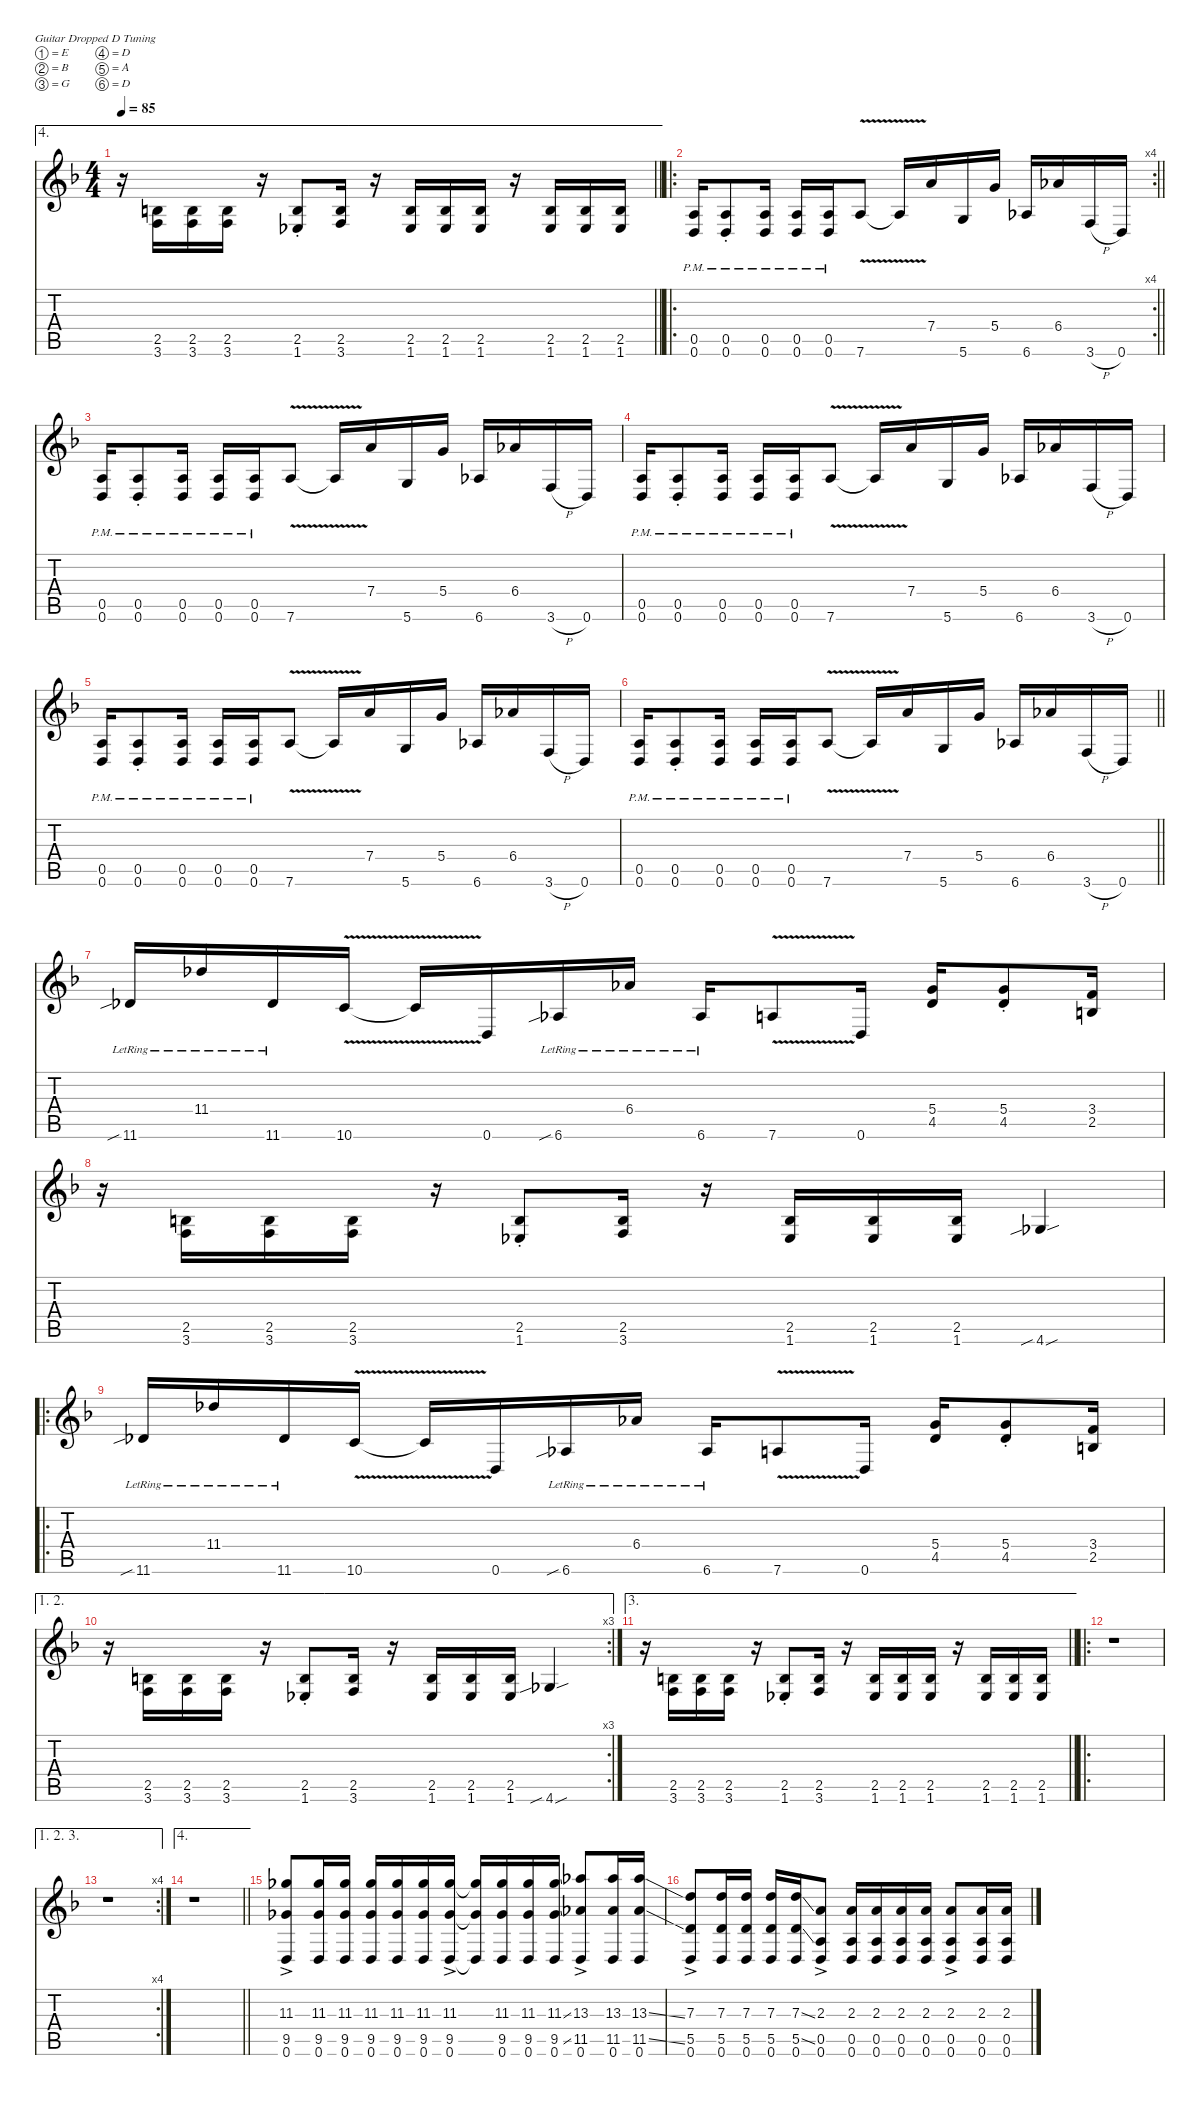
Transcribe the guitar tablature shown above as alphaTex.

\defaultSystemsLayout 4
\hideDynamics
\bracketExtendMode nobrackets
\singleTrackTrackNamePolicy hidden
\multiTrackTrackNamePolicy hidden
\firstSystemTrackNameMode fullname
\firstSystemTrackNameOrientation horizontal
\otherSystemsTrackNameOrientation horizontal
\track ("Distorted Guitar 1" "dist.guit.") {instrument distortionguitar}
\staff {score tabs}
\tuning (E4 B3 G3 D3 A2 D2)
\ae 4
\ts (4 4)
\tempo 85
\clef g2
\barLineRight lightlight
\ks f
r.16{dy f beam Down} (2.5{acc forcenatural} 3.6{acc forcenatural}).16{beam Up} (2.5{acc forcenatural} 3.6{acc forcenatural}).16{beam Up} (2.5{acc forcenatural} 3.6{acc forcenatural}).16{beam Up} r.16{beam Up} (2.5{st acc forcenatural} 1.6{st acc b}).8{beam Up} (2.5{acc forcenatural} 3.6{acc forcenatural}).16{beam Up} r.16{beam Up} (2.5{acc forcenatural} 1.6{acc b}).16{beam Up} (2.5{acc forcenatural} 1.6{acc b}).16{beam Up} (2.5{acc forcenatural} 1.6{acc b}).16{beam Up} r.16{beam Up} (2.5{acc forcenatural} 1.6{acc b}).16{beam Up} (2.5{acc forcenatural} 1.6{acc b}).16{beam Up} (2.5{acc forcenatural} 1.6{acc b}).16{beam Up} |
\ro
\rc 4
\barLineRight lightlight
(0.5{pm acc forcenatural} 0.6{pm acc forcenatural}).16{beam Up} (0.5{pm st acc forcenatural} 0.6{pm st acc forcenatural}).8{beam Up} (0.5{pm acc forcenatural} 0.6{pm acc forcenatural}).16{beam Up} (0.5{pm acc forcenatural} 0.6{pm acc forcenatural}).16{beam Up} (0.5{pm acc forcenatural} 0.6{pm acc forcenatural}).16{beam Up} 7.6{v acc forcenatural}.8{beam Up} 7.6{v t acc forcenatural}.16{beam Up} 7.4{acc forcenatural}.16{beam Up} 5.6{acc forcenatural}.16{beam Up} 5.4{acc forcenatural}.16{beam Up} 6.6{acc b}.16{beam Up} 6.4{acc b}.16{beam Up} 3.6{h acc forcenatural}.16{beam Up} 0.6{acc forcenatural}.16{beam Up} |
(0.5{pm acc forcenatural} 0.6{pm acc forcenatural}).16{beam Up} (0.5{pm st acc forcenatural} 0.6{pm st acc forcenatural}).8{beam Up} (0.5{pm acc forcenatural} 0.6{pm acc forcenatural}).16{beam Up} (0.5{pm acc forcenatural} 0.6{pm acc forcenatural}).16{beam Up} (0.5{pm acc forcenatural} 0.6{pm acc forcenatural}).16{beam Up} 7.6{v acc forcenatural}.8{beam Up} 7.6{v t acc forcenatural}.16{beam Up} 7.4{acc forcenatural}.16{beam Up} 5.6{acc forcenatural}.16{beam Up} 5.4{acc forcenatural}.16{beam Up} 6.6{acc b}.16{beam Up} 6.4{acc b}.16{beam Up} 3.6{h acc forcenatural}.16{beam Up} 0.6{acc forcenatural}.16{beam Up} |
(0.5{pm acc forcenatural} 0.6{pm acc forcenatural}).16{dy fff beam Up} (0.5{pm st acc forcenatural} 0.6{pm st acc forcenatural}).8{beam Up} (0.5{pm acc forcenatural} 0.6{pm acc forcenatural}).16{beam Up} (0.5{pm acc forcenatural} 0.6{pm acc forcenatural}).16{beam Up} (0.5{pm acc forcenatural} 0.6{pm acc forcenatural}).16{beam Up} 7.6{v acc forcenatural}.8{beam Up} 7.6{v t acc forcenatural}.16{beam Up} 7.4{acc forcenatural}.16{beam Up} 5.6{acc forcenatural}.16{beam Up} 5.4{acc forcenatural}.16{beam Up} 6.6{acc b}.16{beam Up} 6.4{acc b}.16{beam Up} 3.6{h acc forcenatural}.16{beam Up} 0.6{acc forcenatural}.16{beam Up} |
(0.5{pm acc forcenatural} 0.6{pm acc forcenatural}).16{beam Up} (0.5{pm st acc forcenatural} 0.6{pm st acc forcenatural}).8{beam Up} (0.5{pm acc forcenatural} 0.6{pm acc forcenatural}).16{beam Up} (0.5{pm acc forcenatural} 0.6{pm acc forcenatural}).16{beam Up} (0.5{pm acc forcenatural} 0.6{pm acc forcenatural}).16{beam Up} 7.6{v acc forcenatural}.8{beam Up} 7.6{v t acc forcenatural}.16{beam Up} 7.4{acc forcenatural}.16{beam Up} 5.6{acc forcenatural}.16{beam Up} 5.4{acc forcenatural}.16{beam Up} 6.6{acc b}.16{beam Up} 6.4{acc b}.16{beam Up} 3.6{h acc forcenatural}.16{beam Up} 0.6{acc forcenatural}.16{beam Up} |
\barLineRight lightlight
(0.5{pm acc forcenatural} 0.6{pm acc forcenatural}).16{beam Up} (0.5{pm st acc forcenatural} 0.6{pm st acc forcenatural}).8{beam Up} (0.5{pm acc forcenatural} 0.6{pm acc forcenatural}).16{beam Up} (0.5{pm acc forcenatural} 0.6{pm acc forcenatural}).16{beam Up} (0.5{pm acc forcenatural} 0.6{pm acc forcenatural}).16{beam Up} 7.6{v acc forcenatural}.8{beam Up} 7.6{v t acc forcenatural}.16{beam Up} 7.4{acc forcenatural}.16{beam Up} 5.6{acc forcenatural}.16{beam Up} 5.4{acc forcenatural}.16{beam Up} 6.6{acc b}.16{beam Up} 6.4{acc b}.16{beam Up} 3.6{h acc forcenatural}.16{beam Up} 0.6{acc forcenatural}.16{beam Up} |
11.6{sib lr acc b}.16{beam Up} 11.4{lr acc b}.16{beam Up} 11.6{lr acc b}.16{beam Up} 10.6{v acc forcenatural}.16{beam Up} 10.6{v t acc forcenatural}.16{beam Up} 0.6{acc forcenatural}.16{beam Up} 6.6{sib lr acc b}.16{beam Up} 6.4{lr acc b}.16{beam Up} 6.6{lr acc b}.16{beam Up} 7.6{v acc forcenatural}.8{beam Up} 0.6{acc forcenatural}.16{beam Up} (5.4{acc forcenatural} 4.5{acc b}).16{beam Up} (5.4{st acc forcenatural} 4.5{st acc b}).8{beam Up} (3.4{acc forcenatural} 2.5{acc forcenatural}).16{beam Up} |
r.16{beam Down} (2.5{acc forcenatural} 3.6{acc forcenatural}).16{beam Up} (2.5{acc forcenatural} 3.6{acc forcenatural}).16{beam Up} (2.5{acc forcenatural} 3.6{acc forcenatural}).16{beam Up} r.16{beam Up} (2.5{st acc forcenatural} 1.6{st acc b}).8{beam Up} (2.5{acc forcenatural} 3.6{acc forcenatural}).16{beam Up} r.16{beam Up} (2.5{acc forcenatural} 1.6{acc b}).16{beam Up} (2.5{acc forcenatural} 1.6{acc b}).16{beam Up} (2.5{acc forcenatural} 1.6{acc b}).16{beam Up} 4.6{sib sou acc b}.4{beam Up} |
\ro
11.6{sib lr acc b}.16{beam Up} 11.4{lr acc b}.16{beam Up} 11.6{lr acc b}.16{beam Up} 10.6{v acc forcenatural}.16{beam Up} 10.6{v t acc forcenatural}.16{beam Up} 0.6{acc forcenatural}.16{beam Up} 6.6{sib lr acc b}.16{beam Up} 6.4{lr acc b}.16{beam Up} 6.6{lr acc b}.16{beam Up} 7.6{v acc forcenatural}.8{beam Up} 0.6{acc forcenatural}.16{beam Up} (5.4{acc forcenatural} 4.5{acc b}).16{beam Up} (5.4{st acc forcenatural} 4.5{st acc b}).8{beam Up} (3.4{acc forcenatural} 2.5{acc forcenatural}).16{beam Up} |
\ae (1 2)
\rc 3
r.16{beam Down} (2.5{acc forcenatural} 3.6{acc forcenatural}).16{beam Up} (2.5{acc forcenatural} 3.6{acc forcenatural}).16{beam Up} (2.5{acc forcenatural} 3.6{acc forcenatural}).16{beam Up} r.16{beam Up} (2.5{st acc forcenatural} 1.6{st acc b}).8{beam Up} (2.5{acc forcenatural} 3.6{acc forcenatural}).16{beam Up} r.16{beam Up} (2.5{acc forcenatural} 1.6{acc b}).16{beam Up} (2.5{acc forcenatural} 1.6{acc b}).16{beam Up} (2.5{acc forcenatural} 1.6{acc b}).16{beam Up} 4.6{sib sou acc b}.4{beam Up} |
\ae 3
\barLineRight lightlight
r.16{beam Down} (2.5{acc forcenatural} 3.6{acc forcenatural}).16{beam Up} (2.5{acc forcenatural} 3.6{acc forcenatural}).16{beam Up} (2.5{acc forcenatural} 3.6{acc forcenatural}).16{beam Up} r.16{beam Up} (2.5{st acc forcenatural} 1.6{st acc b}).8{beam Up} (2.5{acc forcenatural} 3.6{acc forcenatural}).16{beam Up} r.16{beam Up} (2.5{acc forcenatural} 1.6{acc b}).16{beam Up} (2.5{acc forcenatural} 1.6{acc b}).16{beam Up} (2.5{acc forcenatural} 1.6{acc b}).16{beam Up} r.16{beam Up} (2.5{acc forcenatural} 1.6{acc b}).16{beam Up} (2.5{acc forcenatural} 1.6{acc b}).16{beam Up} (2.5{acc forcenatural} 1.6{acc b}).16{beam Up} |
\ro
r.1{beam Down} |
\ae (1 2 3)
\rc 4
r.1{beam Down} |
\ae 4
\barLineRight lightlight
r.1{beam Down} |
(11.3{ac acc b} 9.5{ac acc b} 0.6{ac acc forcenatural}).8{dy f beam Up} (11.3{acc b} 9.5{acc b} 0.6{acc forcenatural}).16{beam Up} (11.3{acc b} 9.5{acc b} 0.6{acc forcenatural}).16{beam Up} (11.3{acc b} 9.5{acc b} 0.6{acc forcenatural}).16{beam Up} (11.3{acc b} 9.5{acc b} 0.6{acc forcenatural}).16{beam Up} (11.3{acc b} 9.5{acc b} 0.6{acc forcenatural}).16{beam Up} (11.3{ac acc b} 9.5{ac acc b} 0.6{ac acc forcenatural}).16{beam Up} (11.3{t acc b} 9.5{t acc b} 0.6{t acc forcenatural}).16{beam Up} (11.3{acc b} 9.5{acc b} 0.6{acc forcenatural}).16{beam Up} (11.3{acc b} 9.5{acc b} 0.6{acc forcenatural}).16{beam Up} (11.3{ss acc b} 9.5{ss acc b} 0.6{acc forcenatural}).16{beam Up} (13.3{ac acc b} 11.5{ac acc b} 0.6{ac acc forcenatural}).8{beam Up} (13.3{acc b} 11.5{acc b} 0.6{acc forcenatural}).16{beam Up} (13.3{ss acc b} 11.5{ss acc b} 0.6{acc forcenatural}).16{beam Up} |
(7.3{ac acc forcenatural} 5.5{ac acc forcenatural} 0.6{ac acc forcenatural}).8{beam Up} (7.3{acc forcenatural} 5.5{acc forcenatural} 0.6{acc forcenatural}).16{beam Up} (7.3{acc forcenatural} 5.5{acc forcenatural} 0.6{acc forcenatural}).16{beam Up} (7.3{acc forcenatural} 5.5{acc forcenatural} 0.6{acc forcenatural}).16{beam Up} (7.3{ss acc forcenatural} 5.5{ss acc forcenatural} 0.6{acc forcenatural}).16{beam Up} (2.3{ac acc forcenatural} 0.5{ac acc forcenatural} 0.6{ac acc forcenatural}).8{beam Up} (2.3{acc forcenatural} 0.5{acc forcenatural} 0.6{acc forcenatural}).16{beam Up} (2.3{acc forcenatural} 0.5{acc forcenatural} 0.6{acc forcenatural}).16{beam Up} (2.3{acc forcenatural} 0.5{acc forcenatural} 0.6{acc forcenatural}).16{beam Up} (2.3{acc forcenatural} 0.5{acc forcenatural} 0.6{acc forcenatural}).16{beam Up} (2.3{ac acc forcenatural} 0.5{ac acc forcenatural} 0.6{ac acc forcenatural}).8{beam Up} (2.3{acc forcenatural} 0.5{acc forcenatural} 0.6{acc forcenatural}).16{beam Up} (2.3{acc forcenatural} 0.5{acc forcenatural} 0.6{acc forcenatural}).16{beam Up}
